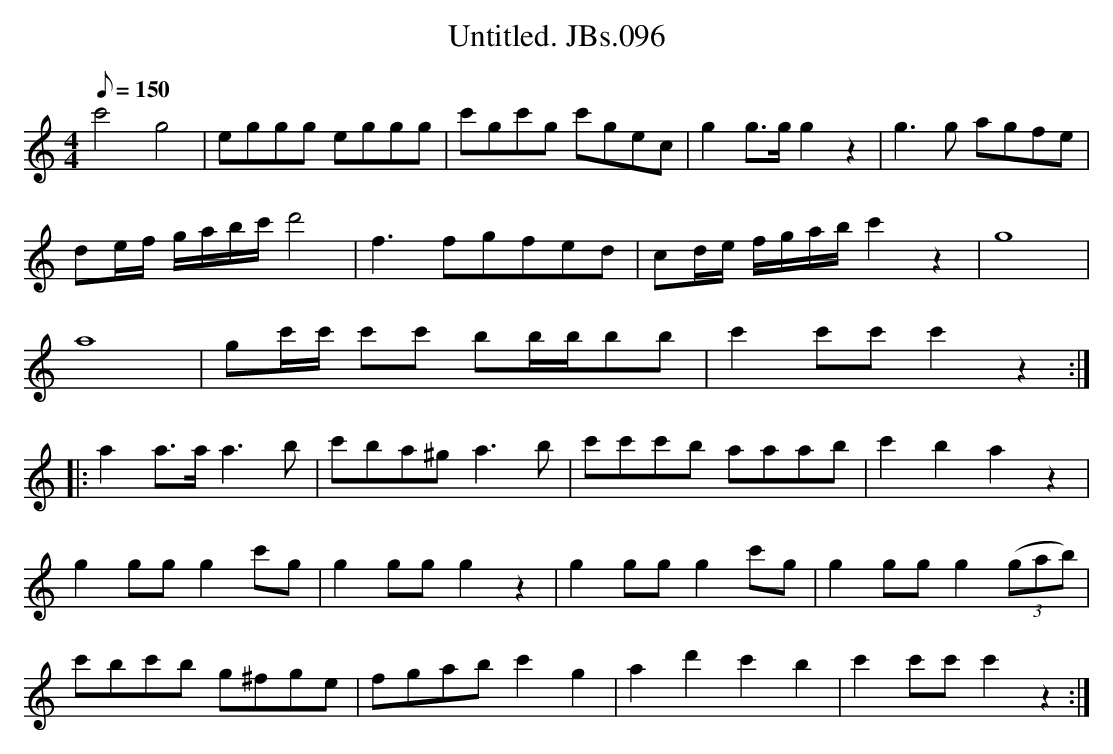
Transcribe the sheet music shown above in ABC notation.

X:1
T:Untitled. JBs.096
M:4/4
L:1/8
Q:150
K:C major
c'4g4|eggg eggg|c'gc'g c'gec|g2g>gg2z2|g3g agfe|!
de/f/ g/a/b/c'/ d'4|f3fgfed|cd/e/ f/g/a/b/ c'2z2|g8|!
a8|gc'/c'/ c'c' bb/b/bb|c'2c'c'c'2z2:|!
|:a2a>a a3b|c'ba^g a3b|c'c'c'b aaab|c'2b2a2z2|!
g2gg g2c'g|g2gg g2z2|g2ggg2c'g|g2ggg2 ((3gab)|!
c'bc'b g^fge|fgabc'2g2|a2d'2c'2b2|c'2c'c'c'2z2:|
